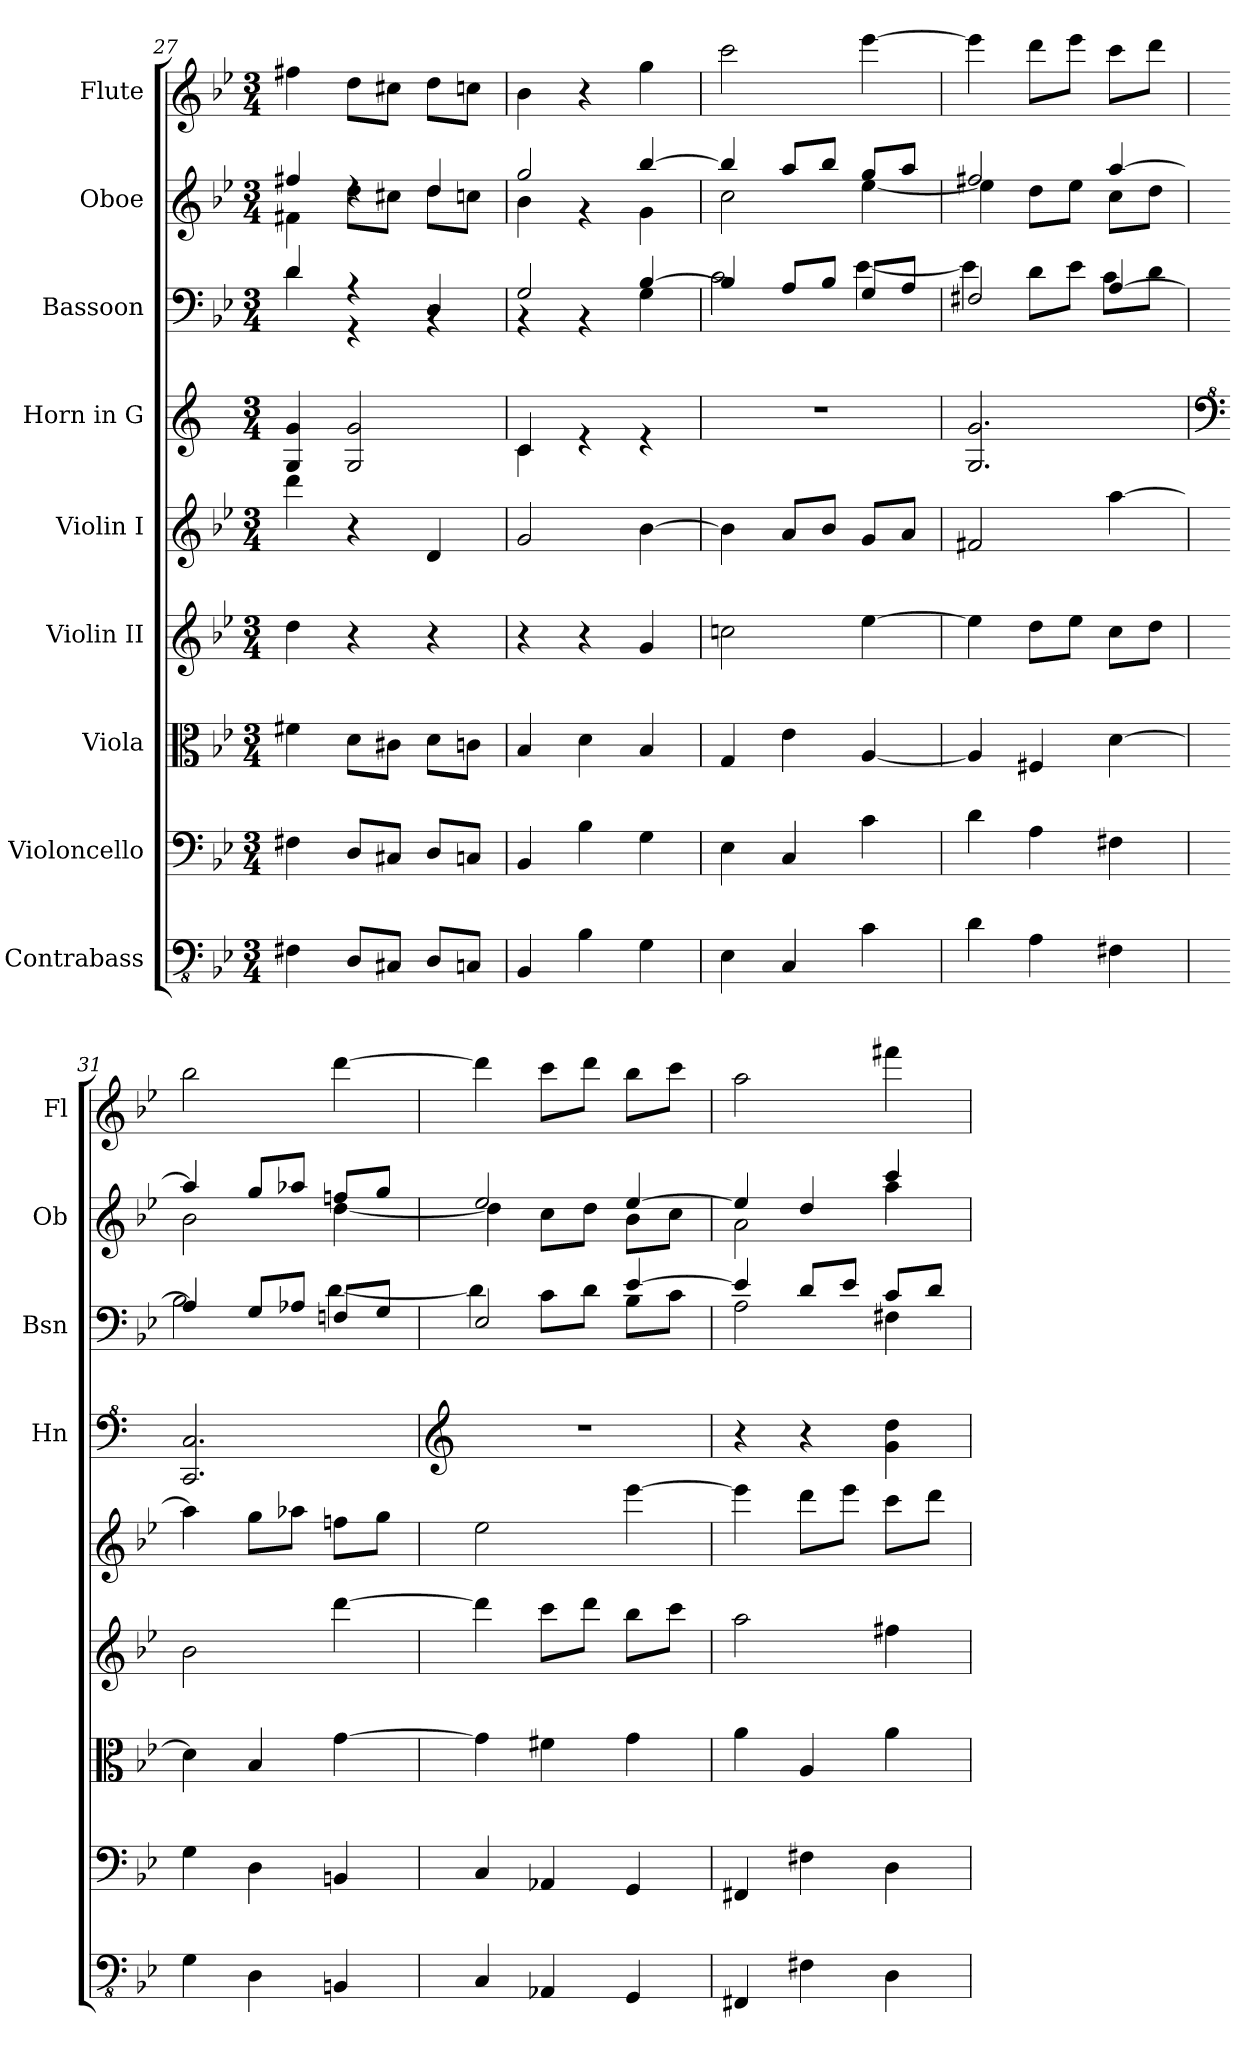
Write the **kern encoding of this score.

**kern	**kern	**kern	**kern	**kern	**kern	**kern	**kern	**kern
*part9	*part8	*part7	*part6	*part5	*part4	*part3	*part2	*part1
*staff9	*staff8	*staff7	*staff6	*staff5	*staff4	*staff3	*staff2	*staff1
*I"Contrabass	*I"Violoncello	*I"Viola	*I"Violin II	*I"Violin I	*I"Horn in G	*I"Bassoon	*I"Oboe	*I"Flute
*	*	*	*	*	*I'Hn	*I'Bsn	*I'Ob	*I'Fl
*clefFv4	*clefF4	*clefC3	*clefG2	*clefG2	*clefG2	*clefF4	*clefG2	*clefG2
*	*	*	*	*	*ITrd3c5	*	*	*
*k[b-e-]	*k[b-e-]	*k[b-e-]	*k[b-e-]	*k[b-e-]	*k[f#]	*k[b-e-]	*k[b-e-]	*k[b-e-]
*M3/4	*M3/4	*M3/4	*M3/4	*M3/4	*M3/4	*M3/4	*M3/4	*M3/4
=27	=27	=27	=27	=27	=27	=27	=27	=27
*	*	*	*	*	*	*^	*^	*
4FF#X\	4F#X\	4f#X\	4dd\	4ddd\	4D/ 4d/	4d/	4d\	4ff#X/	4f#X\	4ff#X\
8DD/L	8D/L	8d\L	4r	4r	2D/ 2d/	4r	4r	4rdd	8dd\L	8dd\L
8CC#X/J	8C#X/J	8c#X\J	.	.	.	.	.	.	8cc#X\J	8cc#X\J
8DD/L	8D/L	8d\L	4r	4d/	.	4D/	4rBB	4dd/	8dd\L	8dd\L
8CCn/J	8Cn/J	8cn\J	.	.	.	.	.	.	8ccn\J	8ccn\J
=28	=28	=28	=28	=28	=28	=28	=28	=28	=28	=28
*	*	*	*	*	*^	*	*	*	*	*
4BBB-/	4BB-/	4B-/	4r	2g/	4G/	4G\	2G/	4r	2gg/	4b-\	4b-\
4BB-\	4B-\	4d\	4r	.	4re	2ryy	.	4r	.	4r	4r
4GG\	4G\	4B-/	4g/	[4b-\	4re	.	[4B-/	4G\	[4bb-/	4g\	4gg\
*	*	*	*	*	*v	*v	*	*	*	*	*
=29	=29	=29	=29	=29	=29	=29	=29	=29	=29	=29
4EE-\	4E-\	4G/	2ccn\	4b-\]	2.r	4B-/]	2c\	4bb-/]	2cc\	2ccc\
4CC/	4C/	4e-\	.	8a/L	.	8A/L	.	8aa/L	.	.
.	.	.	.	8b-/J	.	8B-/J	.	8bb-/J	.	.
4C\	4c\	[4A/	[4ee-\	8g/L	.	8G/L	[4e-\	8gg/L	[4ee-\	[4eee-\
.	.	.	.	8a/J	.	8A/J	.	8aa/J	.	.
!!LO:PB:g=z
=30	=30	=30	=30	=30	=30	=30	=30	=30	=30	=30
4D\	4d\	4A/]	4ee-\]	2f#X/	2.D/ 2.d/	2F#X/	4e-\]	2ff#X/	4ee-\]	4eee-\]
4AA\	4A\	4F#X/	8dd\L	.	.	.	8d\L	.	8dd\L	8ddd\L
.	.	.	8ee-\J	.	.	.	8e-\J	.	8ee-\J	8eee-\J
4FF#X\	4F#X\	[4d\	8cc\L	[4aa\	.	[4A/	8c\L	[4aa/	8cc\L	8ccc\L
.	.	.	8dd\J	.	.	.	8d\J	.	8dd\J	8ddd\J
=31	=31	=31	=31	=31	=31	=31	=31	=31	=31	=31
*	*	*	*	*	*clefF^4	*	*	*	*	*
4GG\	4G\	4d\]	2b-\	4aa\]	2.GG/ 2.G/	4A/]	2B-\	4aa/]	2b-\	2bb-\
4DD\	4D\	4B-/	.	8gg\L	.	8G/L	.	8gg/L	.	.
.	.	.	.	8aa-X\J	.	8A-X/J	.	8aa-X/J	.	.
4BBBn/	4BBn/	[4g\	[4ddd\	8ffn\L	.	8Fn/L	[4d\	8ffn/L	[4dd\	[4ddd\
.	.	.	.	8gg\J	.	8G/J	.	8gg/J	.	.
=32	=32	=32	=32	=32	=32	=32	=32	=32	=32	=32
*	*	*	*	*	*clefG2	*	*	*	*	*
4CC/	4C/	4g\]	4ddd\]	2ee-\	2.r	2E-/	4d\]	2ee-/	4dd\]	4ddd\]
4AAA-X/	4AA-X/	4f#X\	8ccc\L	.	.	.	8c\L	.	8cc\L	8ccc\L
.	.	.	8ddd\J	.	.	.	8d\J	.	8dd\J	8ddd\J
4GGG/	4GG/	4g\	8bb-\L	[4eee-\	.	[4e-/	8B-\L	[4ee-/	8b-\L	8bb-\L
.	.	.	8ccc\J	.	.	.	8c\J	.	8cc\J	8ccc\J
=33	=33	=33	=33	=33	=33	=33	=33	=33	=33	=33
4FFF#X/	4FF#X/	4a\	2aa\	4eee-\]	4r	4e-/]	2A\	4ee-/]	2a\	2aa\
4FF#X\	4F#X\	4A/	.	8ddd\L	4r	8d/L	.	4dd/	.	.
.	.	.	.	8eee-\J	.	8e-/J	.	.	.	.
4DD\	4D\	4a\	4ff#X\	8ccc\L	4d\ 4a\	8c/L	4F#X\	4ccc/	4aa\	4fff#X\
.	.	.	.	8ddd\J	.	8d/J	.	.	.	.
*	*	*	*	*	*	*v	*v	*	*	*
*	*	*	*	*	*	*	*v	*v	*
=	=	=	=	=	=	=	=	=
*-	*-	*-	*-	*-	*-	*-	*-	*-
